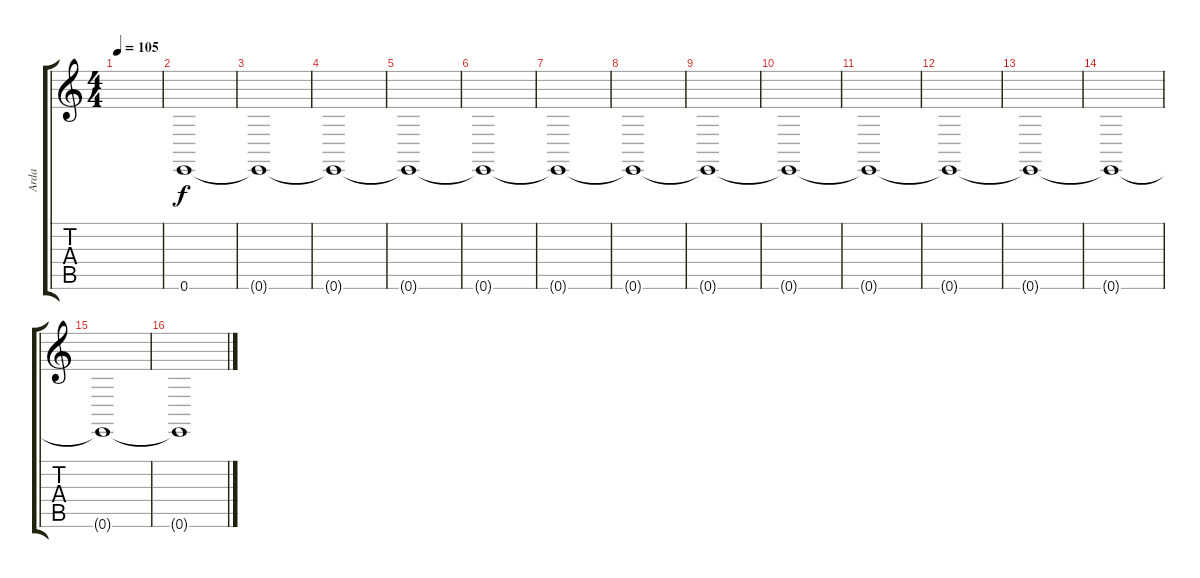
\track ("Arda" "Arda") {instrument rockorgan}
\staff {score tabs}
\tuning (E4 B3 G3 D3 A2 E2) {hide}
\ts (4 4)
\tempo 105
\clef g2
\ks c
|
0.6.1 |
0.6{t}.1 |
0.6{t}.1 |
0.6{t}.1 |
0.6{t}.1 |
0.6{t}.1 |
0.6{t}.1 |
0.6{t}.1 |
0.6{t}.1 |
0.6{t}.1 |
0.6{t}.1 |
0.6{t}.1 |
0.6{t}.1 |
0.6{t}.1 |
0.6{t}.1
